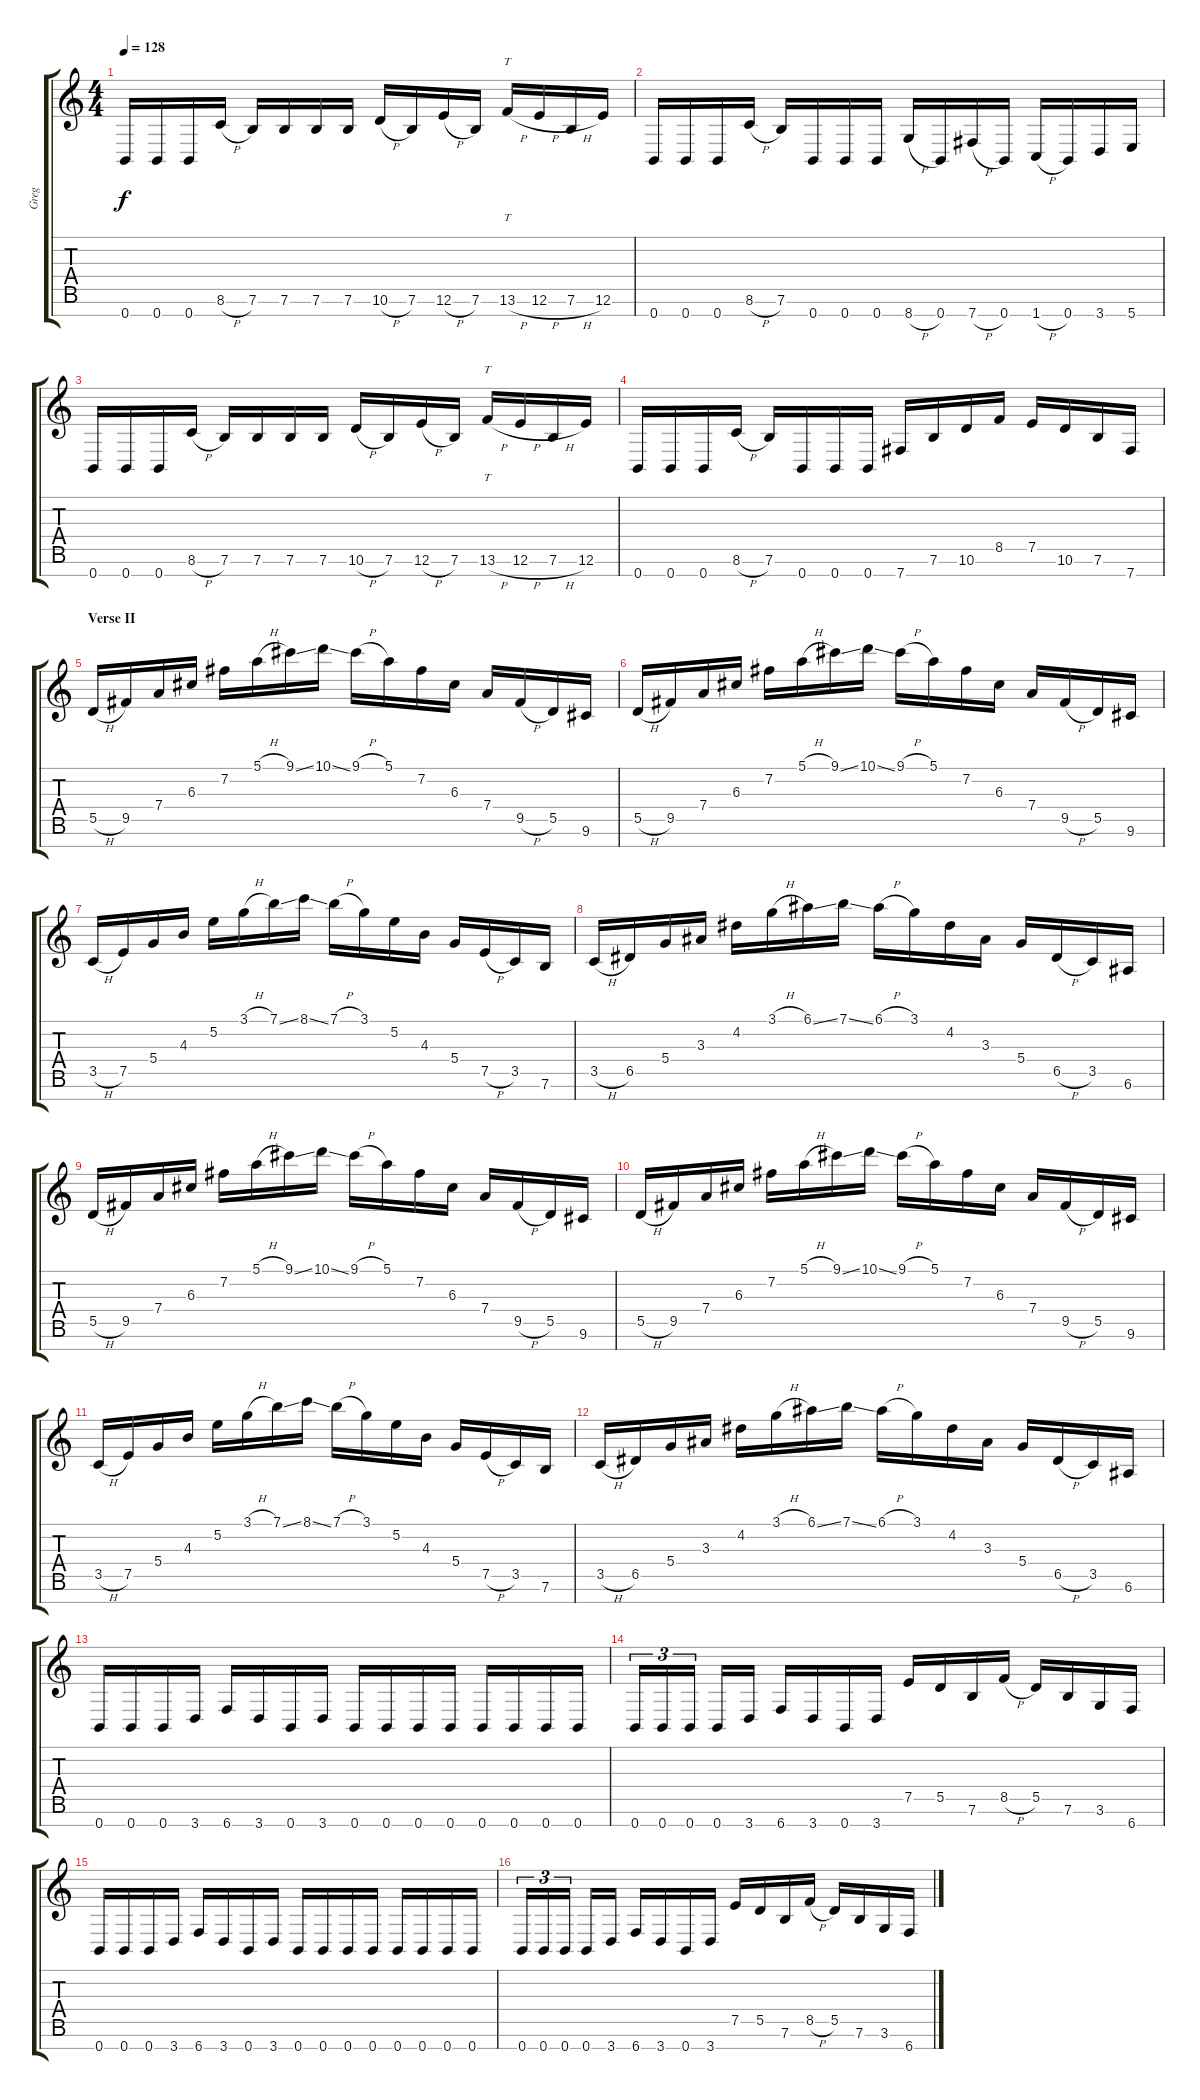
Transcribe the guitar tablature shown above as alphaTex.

\track ("Greg" "Greg") {instrument distortionguitar}
\staff {score tabs}
\tuning (E4 B3 G3 D3 A2 E2 B1) {hide}
\ts (4 4)
\tempo 128
\clef g2
\ks c
0.7.16{dy f} 0.7.16 0.7.16 8.6{h}.16 7.6.16 7.6.16 7.6.16 7.6.16 10.6{h}.16 7.6.16 12.6{h}.16 7.6.16 13.6{h}.16{tt} 12.6{h}.16 7.6{h}.16 12.6.16 |
0.7.16 0.7.16 0.7.16 8.6{h}.16 7.6.16 0.7.16 0.7.16 0.7.16 8.7{h}.16 0.7.16 7.7{h}.16 0.7.16 1.7{h}.16 0.7.16 3.7.16 5.7.16 |
0.7.16 0.7.16 0.7.16 8.6{h}.16 7.6.16 7.6.16 7.6.16 7.6.16 10.6{h}.16 7.6.16 12.6{h}.16 7.6.16 13.6{h}.16{tt} 12.6{h}.16 7.6{h}.16 12.6.16 |
0.7.16 0.7.16 0.7.16 8.6{h}.16 7.6.16 0.7.16 0.7.16 0.7.16 7.7.16 7.6.16 10.6.16 8.5.16 7.5.16 10.6.16 7.6.16 7.7.16 |
\section ("" "Verse II")
5.5{h}.16 9.5.16 7.4.16 6.3.16 7.2.16 5.1{h}.16 9.1{ss}.16 10.1{ss}.16 9.1{h}.16 5.1.16 7.2.16 6.3.16 7.4.16 9.5{h}.16 5.5.16 9.6.16 |
5.5{h}.16 9.5.16 7.4.16 6.3.16 7.2.16 5.1{h}.16 9.1{ss}.16 10.1{ss}.16 9.1{h}.16 5.1.16 7.2.16 6.3.16 7.4.16 9.5{h}.16 5.5.16 9.6.16 |
3.5{h}.16 7.5.16 5.4.16 4.3.16 5.2.16 3.1{h}.16 7.1{ss}.16 8.1{ss}.16 7.1{h}.16 3.1.16 5.2.16 4.3.16 5.4.16 7.5{h}.16 3.5.16 7.6.16 |
3.5{h}.16 6.5.16 5.4.16 3.3.16 4.2.16 3.1{h}.16 6.1{ss}.16 7.1{ss}.16 6.1{h}.16 3.1.16 4.2.16 3.3.16 5.4.16 6.5{h}.16 3.5.16 6.6.16 |
5.5{h}.16 9.5.16 7.4.16 6.3.16 7.2.16 5.1{h}.16 9.1{ss}.16 10.1{ss}.16 9.1{h}.16 5.1.16 7.2.16 6.3.16 7.4.16 9.5{h}.16 5.5.16 9.6.16 |
5.5{h}.16 9.5.16 7.4.16 6.3.16 7.2.16 5.1{h}.16 9.1{ss}.16 10.1{ss}.16 9.1{h}.16 5.1.16 7.2.16 6.3.16 7.4.16 9.5{h}.16 5.5.16 9.6.16 |
3.5{h}.16 7.5.16 5.4.16 4.3.16 5.2.16 3.1{h}.16 7.1{ss}.16 8.1{ss}.16 7.1{h}.16 3.1.16 5.2.16 4.3.16 5.4.16 7.5{h}.16 3.5.16 7.6.16 |
3.5{h}.16 6.5.16 5.4.16 3.3.16 4.2.16 3.1{h}.16 6.1{ss}.16 7.1{ss}.16 6.1{h}.16 3.1.16 4.2.16 3.3.16 5.4.16 6.5{h}.16 3.5.16 6.6.16 |
0.7.16 0.7.16 0.7.16 3.7.16 6.7.16 3.7.16 0.7.16 3.7.16 0.7.16 0.7.16 0.7.16 0.7.16 0.7.16 0.7.16 0.7.16 0.7.16 |
0.7.16{tu (3 2)} 0.7.16{tu (3 2)} 0.7.16{tu (3 2)} 0.7.16 3.7.16 6.7.16 3.7.16 0.7.16 3.7.16 7.5.16 5.5.16 7.6.16 8.5{h}.16 5.5.16 7.6.16 3.6.16 6.7.16 |
0.7.16 0.7.16 0.7.16 3.7.16 6.7.16 3.7.16 0.7.16 3.7.16 0.7.16 0.7.16 0.7.16 0.7.16 0.7.16 0.7.16 0.7.16 0.7.16 |
0.7.16{tu (3 2)} 0.7.16{tu (3 2)} 0.7.16{tu (3 2)} 0.7.16 3.7.16 6.7.16 3.7.16 0.7.16 3.7.16 7.5.16 5.5.16 7.6.16 8.5{h}.16 5.5.16 7.6.16 3.6.16 6.7.16
